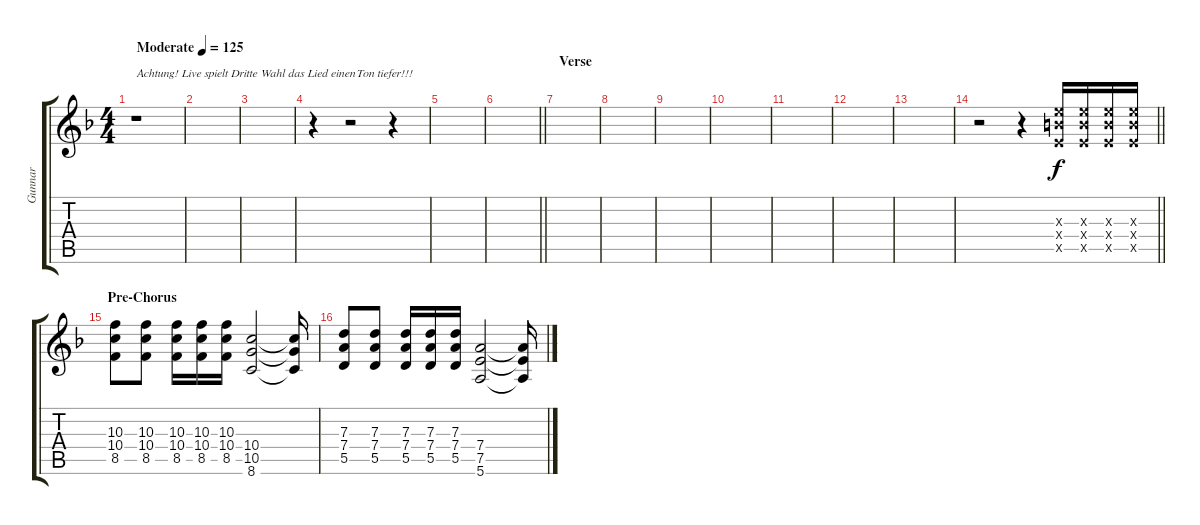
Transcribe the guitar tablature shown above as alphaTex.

\track ("Gunnar" "Gunnar") {instrument distortionguitar}
\staff {score tabs}
\tuning (E4 B3 G3 D3 A2 E2) {hide}
\ts (4 4)
\tempo (125 "Moderate")
\clef g2
\ks f
r.1{txt "Achtung! Live spielt Dritte Wahl das Lied einen " dy f instrument distortionguitar} |
|
|
r.4 r.2{txt "  Ton tiefer!!!"} r.4 |
|
\barLineRight lightlight
|
\section ("" "Verse")
|
|
|
|
|
|
|
\barLineRight lightlight
r.2 r.4 (9.3{x} 9.4{x} 7.5{x}).16 (9.3{x} 9.4{x} 7.5{x}).16 (9.3{x} 9.4{x} 7.5{x}).16 (9.3{x} 9.4{x} 7.5{x}).16 |
\section ("" "Pre-Chorus")
(10.3 10.4 8.5).8 (10.3 10.4 8.5).8 (10.3 10.4 8.5).16 (10.3 10.4 8.5).16 (10.3 10.4 8.5).16 (10.4 10.5 8.6).2 (10.4{t} 10.5{t} 8.6{t}).16 |
(7.3 7.4 5.5).8 (7.3 7.4 5.5).8 (7.3 7.4 5.5).16 (7.3 7.4 5.5).16 (7.3 7.4 5.5).16 (7.4 7.5 5.6).2 (7.4{t} 7.5{t} 5.6{t}).16
